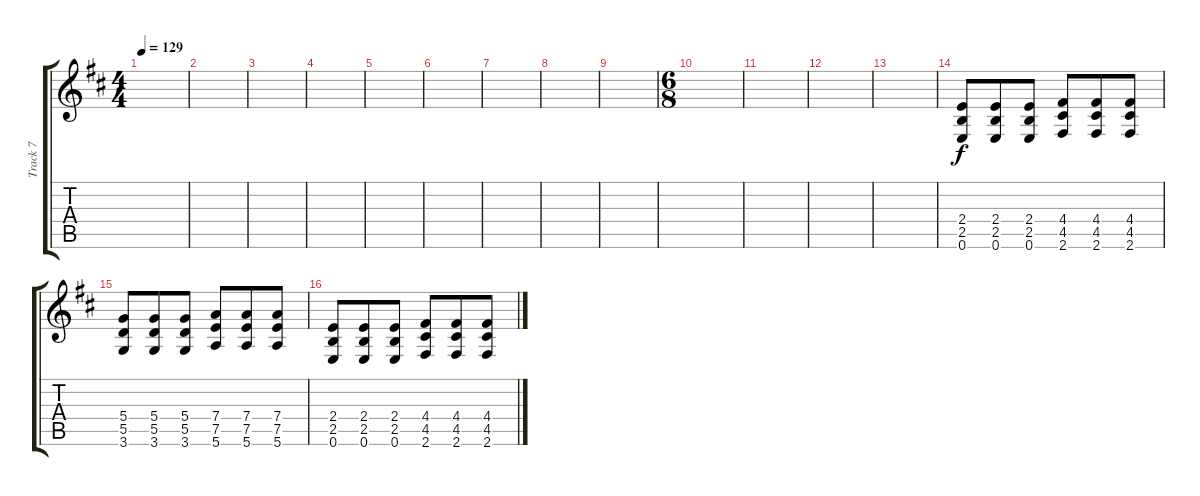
\track ("Track 7" "Track 7") {instrument overdrivenguitar}
\staff {score tabs}
\tuning (E4 B3 G3 D3 A2 E2) {hide}
\ts (4 4)
\tempo 129
\clef g2
\ks d
|
|
|
|
|
|
|
|
|
\ts (6 8)
|
|
|
|
(2.4 2.5 0.6).8 (2.4 2.5 0.6).8 (2.4 2.5 0.6).8 (4.4 4.5 2.6).8 (4.4 4.5 2.6).8 (4.4 4.5 2.6).8 |
(5.4 5.5 3.6).8 (5.4 5.5 3.6).8 (5.4 5.5 3.6).8 (7.4 7.5 5.6).8 (7.4 7.5 5.6).8 (7.4 7.5 5.6).8 |
(2.4 2.5 0.6).8 (2.4 2.5 0.6).8 (2.4 2.5 0.6).8 (4.4 4.5 2.6).8 (4.4 4.5 2.6).8 (4.4 4.5 2.6).8
